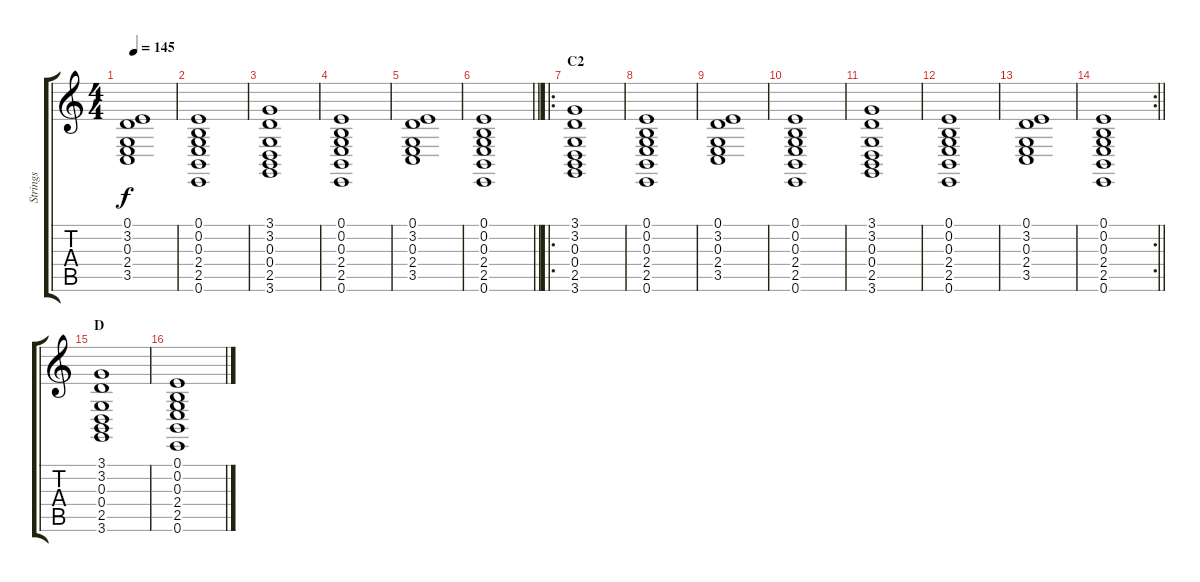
\track ("Strings" "Strings") {instrument stringensemble2}
\staff {score tabs}
\tuning (E4 B3 G3 D3 A2 E2) {hide}
\ts (4 4)
\tempo 145
\clef g2
\ks c
(0.1 3.2 0.3 2.4 3.5).1{dy f} |
(0.1 0.2 0.3 2.4 2.5 0.6).1 |
(3.1 3.2 0.3 0.4 2.5 3.6).1 |
(0.1 0.2 0.3 2.4 2.5 0.6).1 |
(0.1 3.2 0.3 2.4 3.5).1 |
\barLineRight lightlight
(0.1 0.2 0.3 2.4 2.5 0.6).1 |
\ro
\section ("" "C2")
(3.1 3.2 0.3 0.4 2.5 3.6).1 |
(0.1 0.2 0.3 2.4 2.5 0.6).1 |
(0.1 3.2 0.3 2.4 3.5).1 |
(0.1 0.2 0.3 2.4 2.5 0.6).1 |
(3.1 3.2 0.3 0.4 2.5 3.6).1 |
(0.1 0.2 0.3 2.4 2.5 0.6).1 |
(0.1 3.2 0.3 2.4 3.5).1 |
\rc 2
\barLineRight lightlight
(0.1 0.2 0.3 2.4 2.5 0.6).1 |
\section ("" "D")
(3.1 3.2 0.3 0.4 2.5 3.6).1 |
(0.1 0.2 0.3 2.4 2.5 0.6).1
